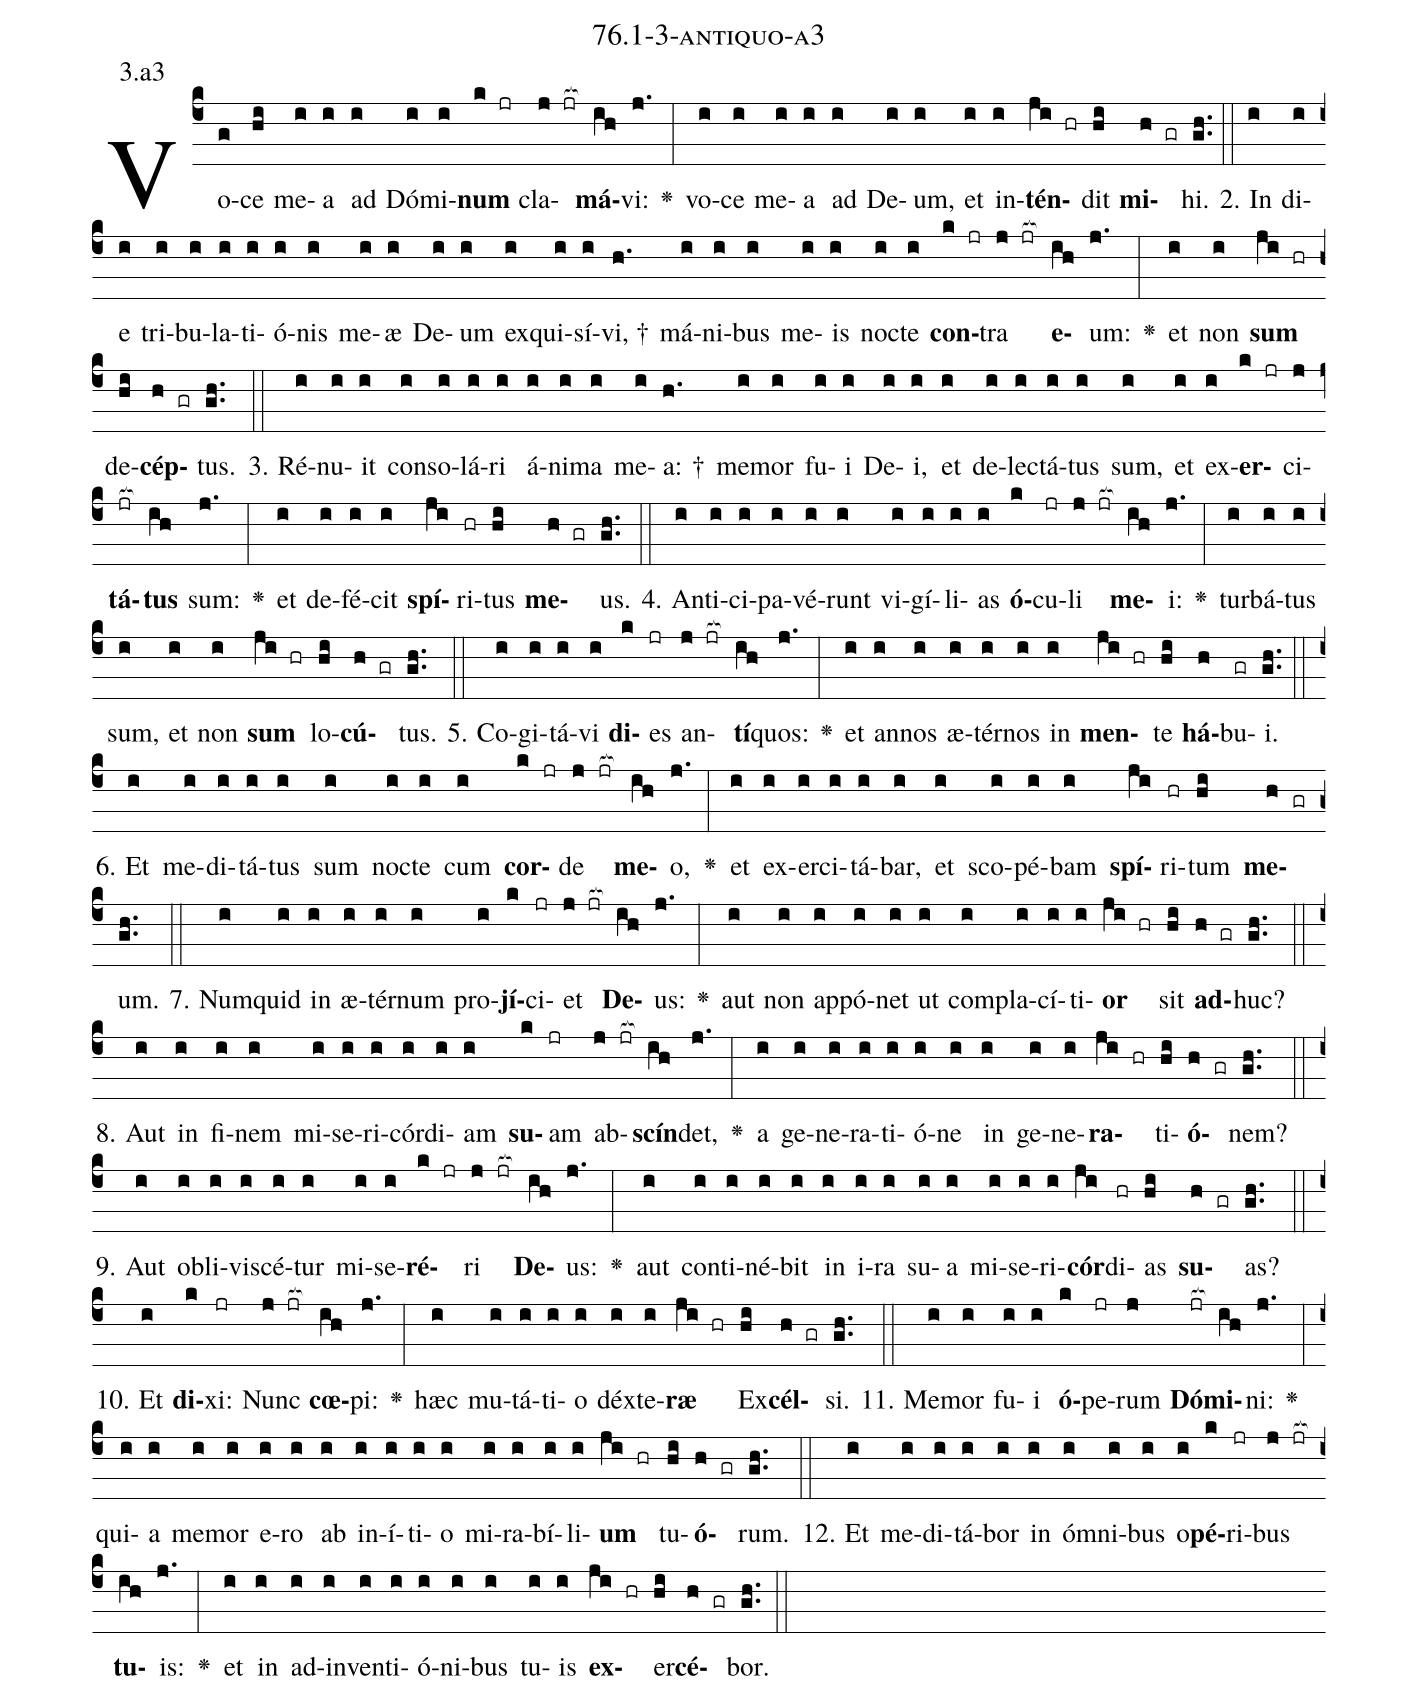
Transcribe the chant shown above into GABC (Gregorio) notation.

name: 76.1-3-antiquo-a3;
annotation: 3.a3;
%%
(c4)Vo(g)ce(hi) me(i)a(i) ad(i) Dó(i)mi(i)<b>num</b>(k jr) cla(j jr[ocb:1{])<b>má</b>(ih[ocb:0}])vi:(j.) <v>\greheightstar</v>(:) vo(i)ce(i) me(i)a(i) ad(i) De(i)um,(i) et(i) in(i)<b>tén</b>(ji hr)dit(hi) <b>mi</b>(h gr)hi.(gh..) (::)
2. In(i) di(i)e(i) tri(i)bu(i)la(i)ti(i)ó(i)nis(i) me(i)æ(i) De(i)um(i) ex(i)qui(i)sí(i)vi, †(h.) má(i)ni(i)bus(i) me(i)is(i) noc(i)te(i) <b>con</b>(k jr)tra(j jr[ocb:1{]) <b>e</b>(ih[ocb:0}])um:(j.) <v>\greheightstar</v>(:) et(i) non(i) <b>sum</b>(ji hr) de(hi)<b>cép</b>(h gr)tus.(gh..) (::)
3. Ré(i)nu(i)it(i) con(i)so(i)lá(i)ri(i) á(i)ni(i)ma(i) me(i)a: †(h.) me(i)mor(i) fu(i)i(i) De(i)i,(i) et(i) de(i)lec(i)tá(i)tus(i) sum,(i) et(i) ex(i)<b>er</b>(k jr)ci(j)<b>tá</b>(jr[ocb:1{])<b>tus</b>(ih[ocb:0}]) sum:(j.) <v>\greheightstar</v>(:) et(i) de(i)fé(i)cit(i) <b>spí</b>(ji)ri(hr)tus(hi) <b>me</b>(h gr)us.(gh..) (::)
4. An(i)ti(i)ci(i)pa(i)vé(i)runt(i) vi(i)gí(i)li(i)as(i) <b>ó</b>(k)cu(jr)li(j jr[ocb:1{]) <b>me</b>(ih[ocb:0}])i:(j.) <v>\greheightstar</v>(:) tur(i)bá(i)tus(i) sum,(i) et(i) non(i) <b>sum</b>(ji hr) lo(hi)<b>cú</b>(h gr)tus.(gh..) (::)
5. Co(i)gi(i)tá(i)vi(i) <b>di</b>(k)es(jr) an(j jr[ocb:1{])<b>tí</b>(ih[ocb:0}])quos:(j.) <v>\greheightstar</v>(:) et(i) an(i)nos(i) æ(i)tér(i)nos(i) in(i) <b>men</b>(ji hr)te(hi) <b>há</b>(h)bu(gr)i.(gh..) (::)
6. Et(i) me(i)di(i)tá(i)tus(i) sum(i) noc(i)te(i) cum(i) <b>cor</b>(k jr)de(j jr[ocb:1{]) <b>me</b>(ih[ocb:0}])o,(j.) <v>\greheightstar</v>(:) et(i) ex(i)er(i)ci(i)tá(i)bar,(i) et(i) sco(i)pé(i)bam(i) <b>spí</b>(ji)ri(hr)tum(hi) <b>me</b>(h gr)um.(gh..) (::)
7. Num(i)quid(i) in(i) æ(i)tér(i)num(i) pro(i)<b>jí</b>(k)ci(jr)et(j jr[ocb:1{]) <b>De</b>(ih[ocb:0}])us:(j.) <v>\greheightstar</v>(:) aut(i) non(i) ap(i)pó(i)net(i) ut(i) com(i)pla(i)cí(i)ti(i)<b>or</b>(ji hr) sit(hi) <b>ad</b>(h gr)huc?(gh..) (::)
8. Aut(i) in(i) fi(i)nem(i) mi(i)se(i)ri(i)cór(i)di(i)am(i) <b>su</b>(k)am(jr) ab(j jr[ocb:1{])<b>scín</b>(ih[ocb:0}])det,(j.) <v>\greheightstar</v>(:) a(i) ge(i)ne(i)ra(i)ti(i)ó(i)ne(i) in(i) ge(i)ne(i)<b>ra</b>(ji hr)ti(hi)<b>ó</b>(h gr)nem?(gh..) (::)
9. Aut(i) ob(i)li(i)vi(i)scé(i)tur(i) mi(i)se(i)<b>ré</b>(k jr)ri(j jr[ocb:1{]) <b>De</b>(ih[ocb:0}])us:(j.) <v>\greheightstar</v>(:) aut(i) con(i)ti(i)né(i)bit(i) in(i) i(i)ra(i) su(i)a(i) mi(i)se(i)ri(i)<b>cór</b>(ji)di(hr)as(hi) <b>su</b>(h gr)as?(gh..) (::)
10. Et(i) <b>di</b>(k)xi:(jr) Nunc(j jr[ocb:1{]) <b>cœ</b>(ih[ocb:0}])pi:(j.) <v>\greheightstar</v>(:) hæc(i) mu(i)tá(i)ti(i)o(i) déx(i)te(i)<b>ræ</b>(ji hr) Ex(hi)<b>cél</b>(h gr)si.(gh..) (::)
11. Me(i)mor(i) fu(i)i(i) <b>ó</b>(k)pe(jr)rum(j) <b>Dó</b>(jr[ocb:1{])<b>mi</b>(ih[ocb:0}])ni:(j.) <v>\greheightstar</v>(:) qui(i)a(i) me(i)mor(i) e(i)ro(i) ab(i) in(i)í(i)ti(i)o(i) mi(i)ra(i)bí(i)li(i)<b>um</b>(ji hr) tu(hi)<b>ó</b>(h gr)rum.(gh..) (::)
12. Et(i) me(i)di(i)tá(i)bor(i) in(i) óm(i)ni(i)bus(i) o(i)<b>pé</b>(k)ri(jr)bus(j jr[ocb:1{]) <b>tu</b>(ih[ocb:0}])is:(j.) <v>\greheightstar</v>(:) et(i) in(i) ad(i)in(i)ven(i)ti(i)ó(i)ni(i)bus(i) tu(i)is(i) <b>ex</b>(ji hr)er(hi)<b>cé</b>(h gr)bor.(gh..) (::)
